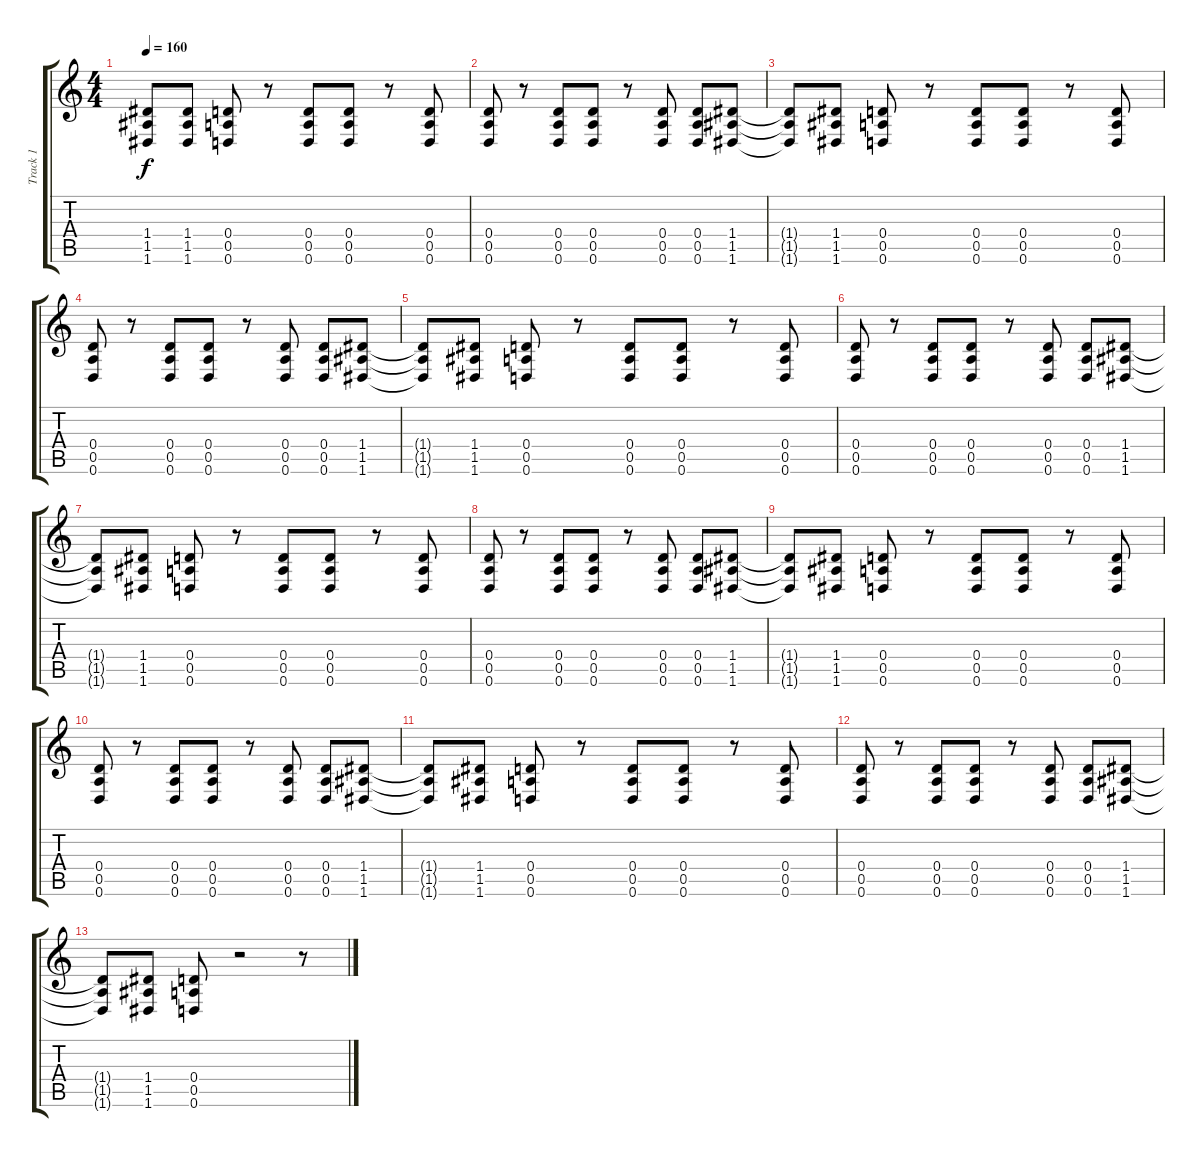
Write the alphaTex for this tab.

\track ("Track 1" "Track 1") {instrument overdrivenguitar}
\staff {score tabs}
\tuning (E4 B3 G3 D3 A2 D2) {hide}
\ts (4 4)
\tempo 160
\clef g2
\ks c
(1.4{t} 1.5{t} 1.6{t}).8{dy f} (1.4 1.5 1.6).8 (0.4 0.5 0.6).8 r.8 (0.4 0.5 0.6).8 (0.4 0.5 0.6).8 r.8 (0.4 0.5 0.6).8 |
(0.4 0.5 0.6).8 r.8 (0.4 0.5 0.6).8 (0.4 0.5 0.6).8 r.8 (0.4 0.5 0.6).8 (0.4 0.5 0.6).8 (1.4 1.5 1.6).8 |
(1.4{t} 1.5{t} 1.6{t}).8 (1.4 1.5 1.6).8 (0.4 0.5 0.6).8 r.8 (0.4 0.5 0.6).8 (0.4 0.5 0.6).8 r.8 (0.4 0.5 0.6).8 |
(0.4 0.5 0.6).8 r.8 (0.4 0.5 0.6).8 (0.4 0.5 0.6).8 r.8 (0.4 0.5 0.6).8 (0.4 0.5 0.6).8 (1.4 1.5 1.6).8 |
(1.4{t} 1.5{t} 1.6{t}).8 (1.4 1.5 1.6).8 (0.4 0.5 0.6).8 r.8 (0.4 0.5 0.6).8 (0.4 0.5 0.6).8 r.8 (0.4 0.5 0.6).8 |
(0.4 0.5 0.6).8 r.8 (0.4 0.5 0.6).8 (0.4 0.5 0.6).8 r.8 (0.4 0.5 0.6).8 (0.4 0.5 0.6).8 (1.4 1.5 1.6).8 |
(1.4{t} 1.5{t} 1.6{t}).8 (1.4 1.5 1.6).8 (0.4 0.5 0.6).8 r.8 (0.4 0.5 0.6).8 (0.4 0.5 0.6).8 r.8 (0.4 0.5 0.6).8 |
(0.4 0.5 0.6).8 r.8 (0.4 0.5 0.6).8 (0.4 0.5 0.6).8 r.8 (0.4 0.5 0.6).8 (0.4 0.5 0.6).8 (1.4 1.5 1.6).8 |
(1.4{t} 1.5{t} 1.6{t}).8 (1.4 1.5 1.6).8 (0.4 0.5 0.6).8 r.8 (0.4 0.5 0.6).8 (0.4 0.5 0.6).8 r.8 (0.4 0.5 0.6).8 |
(0.4 0.5 0.6).8 r.8 (0.4 0.5 0.6).8 (0.4 0.5 0.6).8 r.8 (0.4 0.5 0.6).8 (0.4 0.5 0.6).8 (1.4 1.5 1.6).8 |
(1.4{t} 1.5{t} 1.6{t}).8 (1.4 1.5 1.6).8 (0.4 0.5 0.6).8 r.8 (0.4 0.5 0.6).8 (0.4 0.5 0.6).8 r.8 (0.4 0.5 0.6).8 |
(0.4 0.5 0.6).8 r.8 (0.4 0.5 0.6).8 (0.4 0.5 0.6).8 r.8 (0.4 0.5 0.6).8 (0.4 0.5 0.6).8 (1.4 1.5 1.6).8 |
(1.4{t} 1.5{t} 1.6{t}).8 (1.4 1.5 1.6).8 (0.4 0.5 0.6).8 r.2 r.8
